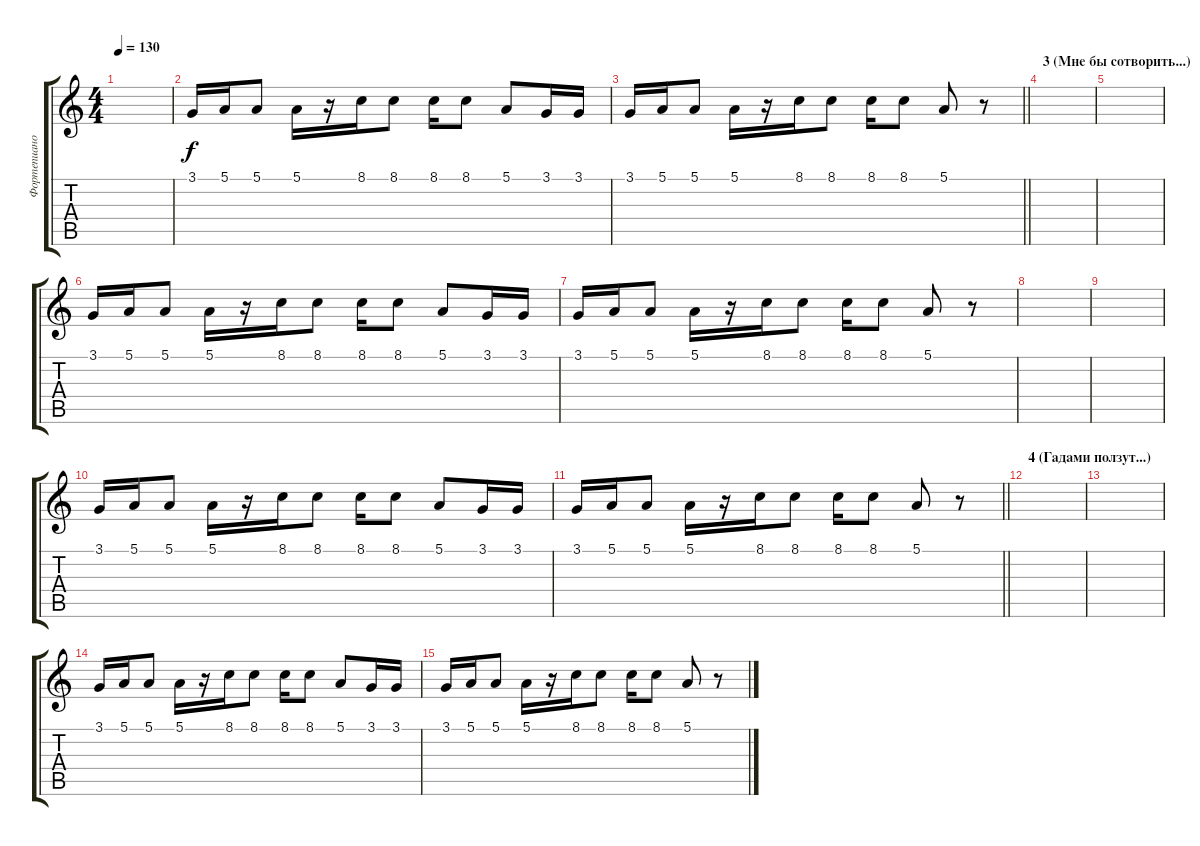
\track ("Фортепиано 2" "Фортепиано") {instrument electricgrandpiano}
\staff {score tabs}
\tuning (E4 B3 G3 D3 A2 E2) {hide}
\ts (4 4)
\tempo 130
\clef g2
\ks c
|
3.1.16 5.1.16 5.1.8 5.1.16 r.16 8.1.16 8.1.8 8.1.16 8.1.8 5.1.8 3.1.16 3.1.16 |
\barLineRight lightlight
3.1.16 5.1.16 5.1.8 5.1.16 r.16 8.1.16 8.1.8 8.1.16 8.1.8 5.1.8 r.8 |
\section ("" "3 (Мне бы сотворить...)")
|
|
3.1.16 5.1.16 5.1.8 5.1.16 r.16 8.1.16 8.1.8 8.1.16 8.1.8 5.1.8 3.1.16 3.1.16 |
3.1.16 5.1.16 5.1.8 5.1.16 r.16 8.1.16 8.1.8 8.1.16 8.1.8 5.1.8 r.8 |
|
|
3.1.16 5.1.16 5.1.8 5.1.16 r.16 8.1.16 8.1.8 8.1.16 8.1.8 5.1.8 3.1.16 3.1.16 |
\barLineRight lightlight
3.1.16 5.1.16 5.1.8 5.1.16 r.16 8.1.16 8.1.8 8.1.16 8.1.8 5.1.8 r.8 |
\section ("" "4 (Гадами ползут...)")
|
|
3.1.16 5.1.16 5.1.8 5.1.16 r.16 8.1.16 8.1.8 8.1.16 8.1.8 5.1.8 3.1.16 3.1.16 |
3.1.16 5.1.16 5.1.8 5.1.16 r.16 8.1.16 8.1.8 8.1.16 8.1.8 5.1.8 r.8
